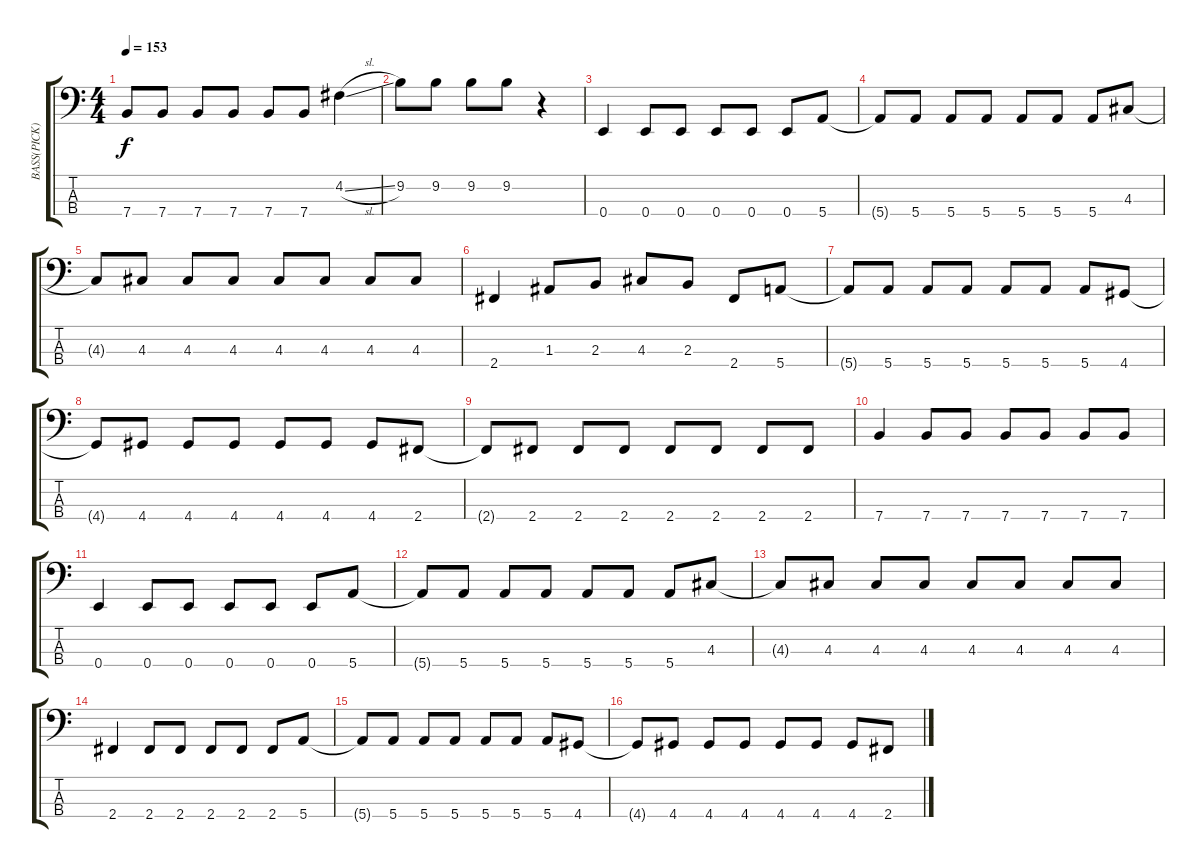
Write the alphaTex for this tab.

\track ("BASS(PICK)" "BASS(PICK)") {instrument electricbasspick}
\staff {score tabs}
\tuning (G2 D2 A1 E1) {hide}
\ts (4 4)
\tempo 153
\clef f4
\ks c
7.4{t}.8{dy f} 7.4.8 7.4.8 7.4.8 7.4.8 7.4.8 4.2{sl}.4 |
9.2.8 9.2.8 9.2.8 9.2.8 r.4 |
0.4.4 0.4.8 0.4.8 0.4.8 0.4.8 0.4.8 5.4.8 |
5.4{t}.8 5.4.8 5.4.8 5.4.8 5.4.8 5.4.8 5.4.8 4.3.8 |
4.3{t}.8 4.3.8 4.3.8 4.3.8 4.3.8 4.3.8 4.3.8 4.3.8 |
2.4.4 1.3.8 2.3.8 4.3.8 2.3.8 2.4.8 5.4.8 |
5.4{t}.8 5.4.8 5.4.8 5.4.8 5.4.8 5.4.8 5.4.8 4.4.8 |
4.4{t}.8 4.4.8 4.4.8 4.4.8 4.4.8 4.4.8 4.4.8 2.4.8 |
2.4{t}.8 2.4.8 2.4.8 2.4.8 2.4.8 2.4.8 2.4.8 2.4.8 |
7.4.4 7.4.8 7.4.8 7.4.8 7.4.8 7.4.8 7.4.8 |
0.4.4 0.4.8 0.4.8 0.4.8 0.4.8 0.4.8 5.4.8 |
5.4{t}.8 5.4.8 5.4.8 5.4.8 5.4.8 5.4.8 5.4.8 4.3.8 |
4.3{t}.8 4.3.8 4.3.8 4.3.8 4.3.8 4.3.8 4.3.8 4.3.8 |
2.4.4 2.4.8 2.4.8 2.4.8 2.4.8 2.4.8 5.4.8 |
5.4{t}.8 5.4.8 5.4.8 5.4.8 5.4.8 5.4.8 5.4.8 4.4.8 |
4.4{t}.8 4.4.8 4.4.8 4.4.8 4.4.8 4.4.8 4.4.8 2.4.8
